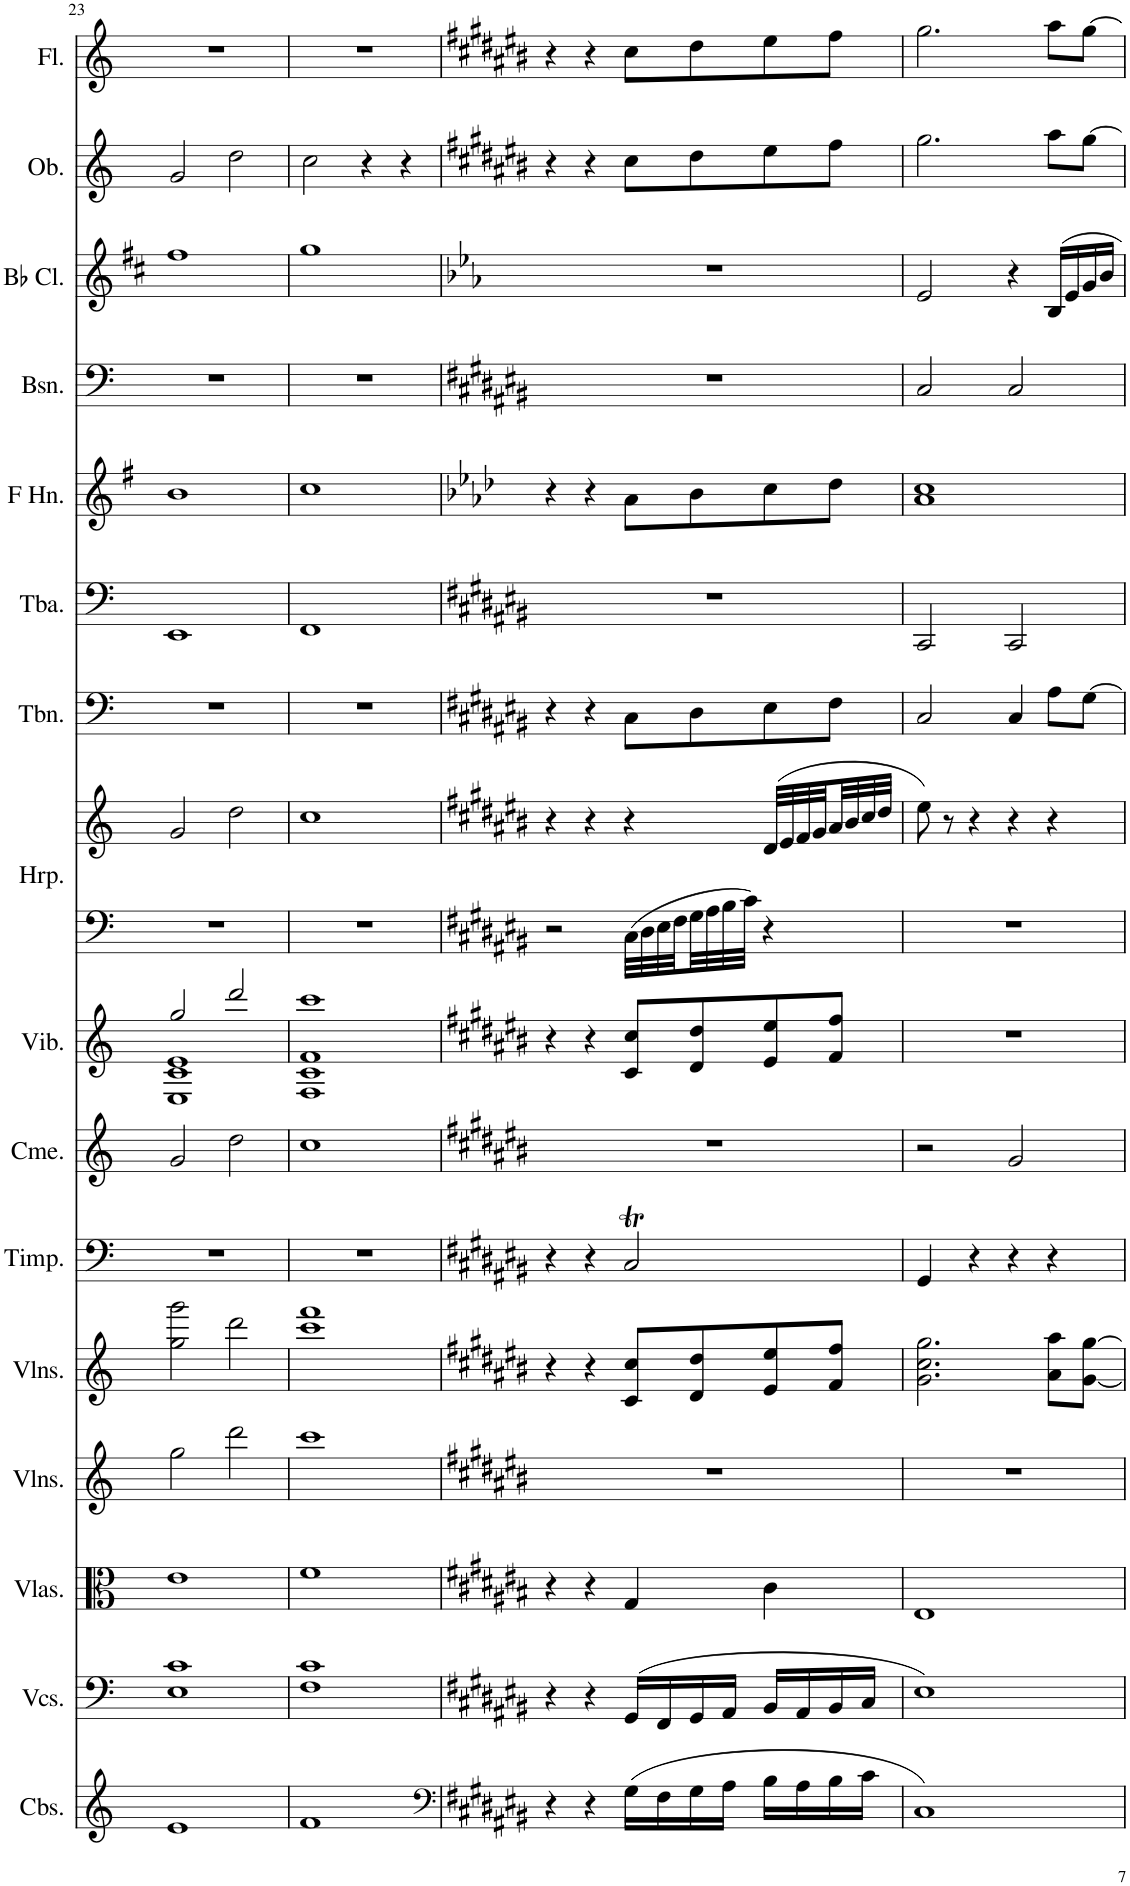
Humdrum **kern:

**kern	**kern	**kern	**kern	**kern	**kern	**kern	**kern	**kern	**kern	**kern	**kern	**kern	**kern	**kern	**kern	**kern
*part16	*part15	*part14	*part13	*part12	*part11	*part10	*part9	*part8	*part8	*part7	*part6	*part5	*part4	*part3	*part2	*part1
*staff17	*staff16	*staff15	*staff14	*staff13	*staff12	*staff11	*staff10	*staff9	*staff8	*staff7	*staff6	*staff5	*staff4	*staff3	*staff2	*staff1
*I"Contrabasses	*I"Violoncellos	*I"Violas	*I"Violins	*I"Violins	*I"Timpani	*I"Chimes	*I"Vibraphone	*I"Harp	*	*I"Trombone	*I"Tuba	*I"Horn in F	*I"Bassoon	*I"Bb Clarinet	*I"Oboe	*I"Flute
*I'Cbs.	*I'Vcs.	*I'Vlas.	*I'Vlns.	*I'Vlns.	*I'Timp.	*I'Cme.	*I'Vib.	*I'Hrp.	*	*I'Tbn.	*I'Tba.	*	*I'Bsn.	*I'Bb Cl.	*I'Ob.	*I'Fl.
!!LO:PB:g=z
*clefG2	*clefF4	*clefC3	*clefG2	*clefG2	*clefF4	*clefG2	*clefG2	*clefF4	*clefG2	*clefF4	*clefF4	*clefG2	*clefF4	*clefG2	*clefG2	*clefG2
*Trd7c12	*	*	*	*	*	*	*	*	*	*	*	*Trd4c7	*	*Trd1c2	*	*
*k[]	*k[]	*k[]	*k[]	*k[]	*k[]	*k[]	*k[]	*k[]	*k[]	*k[]	*k[]	*k[f#]	*k[]	*k[f#c#]	*k[]	*k[]
*M4/4	*M4/4	*M4/4	*M4/4	*M4/4	*M4/4	*M4/4	*M4/4	*M4/4	*M4/4	*M4/4	*M4/4	*M4/4	*M4/4	*M4/4	*M4/4	*M4/4
=23	=23	=23	=23	=23	=23	=23	=23	=23	=23	=23	=23	=23	=23	=23	=23	=23
*	*	*	*	*	*	*	*^	*	*	*	*	*	*	*	*	*
1e	1E 1c	1e	2gg\	2gg\ 2ggg\	1r	2g/	2gg/	1E 1c 1e	1r	2g/	1r	1EE	1b	1r	1ff#	2g/	1r
.	.	.	2ddd\	2ddd\	.	2dd\	2ddd/	.	.	2dd\	.	.	.	.	.	2dd\	.
*	*	*	*	*	*	*	*v	*v	*	*	*	*	*	*	*	*	*
=24	=24	=24	=24	=24	=24	=24	=24	=24	=24	=24	=24	=24	=24	=24	=24	=24
1f	1F 1c	1f	1ccc	1ccc 1fff	1r	1cc	1F 1c 1f 1ccc	1r	1cc	1r	1FF	1cc	1r	1gg	2cc\	1r
.	.	.	.	.	.	.	.	.	.	.	.	.	.	.	4r	.
.	.	.	.	.	.	.	.	.	.	.	.	.	.	.	4r	.
=25	=25	=25	=25	=25	=25	=25	=25	=25	=25	=25	=25	=25	=25	=25	=25	=25
*clefF4	*	*	*	*	*	*	*	*	*	*	*	*	*	*	*	*
*k[f#c#g#d#a#e#b#]	*k[f#c#g#d#a#e#b#]	*k[f#c#g#d#a#e#b#]	*k[f#c#g#d#a#e#b#]	*k[f#c#g#d#a#e#b#]	*k[f#c#g#d#a#e#b#]	*k[f#c#g#d#a#e#b#]	*k[f#c#g#d#a#e#b#]	*k[f#c#g#d#a#e#b#]	*k[f#c#g#d#a#e#b#]	*k[f#c#g#d#a#e#b#]	*k[f#c#g#d#a#e#b#]	*k[b-e-a-d-]	*k[f#c#g#d#a#e#b#]	*k[b-e-a-]	*k[f#c#g#d#a#e#b#]	*k[f#c#g#d#a#e#b#]
4r	4r	4r	1r	4r	4r	1r	4r	2r	4r	4r	1r	4r	1r	1r	4r	4r
4r	4r	4r	.	4r	4r	.	4r	.	4r	4r	.	4r	.	.	4r	4r
(16G#\LL	(16GG#/LL	4G#/	.	8c#/ 8cc#/L	2C#T/	.	8c#/ 8cc#/L	32C#\LLL	4r	8C#\L	.	8a-\L	.	.	8cc#\L	8cc#\L
.	.	.	.	.	.	.	.	32D#\	.	.	.	.	.	.	.	.
16F#\	16FF#/	.	.	.	.	.	.	32E#\	.	.	.	.	.	.	.	.
.	.	.	.	.	.	.	.	32F#\	.	.	.	.	.	.	.	.
16G#\	16GG#/	.	.	8d#/ 8dd#/	.	.	8d#/ 8dd#/	32G#\	.	8D#\	.	8b-\	.	.	8dd#\	8dd#\
.	.	.	.	.	.	.	.	32A#\	.	.	.	.	.	.	.	.
16A#\JJ	16AA#/JJ	.	.	.	.	.	.	32B#\	.	.	.	.	.	.	.	.
.	.	.	.	.	.	.	.	32c#\JJJ	.	.	.	.	.	.	.	.
16B#\LL	16BB#/LL	4c#\	.	8e#/ 8ee#/	.	.	8e#/ 8ee#/	4r	(32d#/LLL	8E#\	.	8cc\	.	.	8ee#\	8ee#\
.	.	.	.	.	.	.	.	.	32e#/	.	.	.	.	.	.	.
16A#\	16AA#/	.	.	.	.	.	.	.	32f#/	.	.	.	.	.	.	.
.	.	.	.	.	.	.	.	.	32g#/	.	.	.	.	.	.	.
16B#\	16BB#/	.	.	8f#/ 8ff#/J	.	.	8f#/ 8ff#/J	.	32a#/	8F#\J	.	8dd-\J	.	.	8ff#\J	8ff#\J
.	.	.	.	.	.	.	.	.	32b#/	.	.	.	.	.	.	.
16c#\JJ	16C#/JJ	.	.	.	.	.	.	.	32cc#/	.	.	.	.	.	.	.
.	.	.	.	.	.	.	.	.	32dd#/JJJ	.	.	.	.	.	.	.
=26	=26	=26	=26	=26	=26	=26	=26	=26	=26	=26	=26	=26	=26	=26	=26	=26
1C#)	1E#)	1E#	1r	2.g#\ 2.cc#\ 2.gg#\	4GG#/	2r	1r	1r	8ee#\)	2C#/	2CC#/	1a- 1cc	2C#/	2e-/	2.gg#\	2.gg#\
.	.	.	.	.	.	.	.	.	8r	.	.	.	.	.	.	.
.	.	.	.	.	4r	.	.	.	4r	.	.	.	.	.	.	.
.	.	.	.	.	4r	2g#/	.	.	4r	4C#/	2CC#/	.	2C#/	4r	.	.
.	.	.	.	8a#\ 8aa#\L	4r	.	.	.	4r	8A#\L	.	.	.	16B-/LL	8aa#\L	8aa#\L
.	.	.	.	.	.	.	.	.	.	.	.	.	.	16e-/	.	.
.	.	.	.	[8g#\ [8gg#\J	.	.	.	.	.	[8G#\J	.	.	.	16g/	[8gg#\J	[8gg#\J
.	.	.	.	.	.	.	.	.	.	.	.	.	.	16b-/JJ	.	.
=	=	=	=	=	=	=	=	=	=	=	=	=	=	=	=	=
*-	*-	*-	*-	*-	*-	*-	*-	*-	*-	*-	*-	*-	*-	*-	*-	*-
